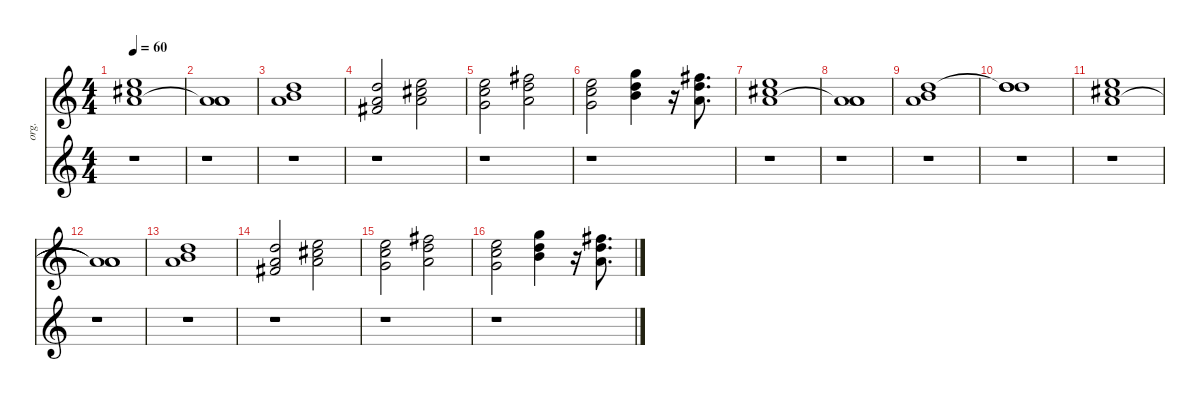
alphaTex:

\defaultSystemsLayout 4
\hideDynamics
\bracketExtendMode nobrackets
\track ("Organ" "org.") {solo instrument churchorgan}
\staff {score}
\tuning (E4 B3 G3 D3 A2 E2)
\ts (4 4)
\tempo 60
\clef g2
\ks c
(12.1 9.1{acc #} 5.1).1{dy mf} |
(5.1{t} 5.1{t acc #} 5.1{t}).1 |
(10.1 7.1 5.1).1 |
(10.1 5.1 2.1{acc #}).2 (5.1 9.1{acc #} 12.1).2 |
(12.1 8.1 3.1).2 (5.1 10.1 14.1{acc #}).2 |
\scale
0.347367 (3.1 8.1 12.1).2 (15.1 10.1 7.1).4 r.16 (5.1 10.1 14.1{acc #}).8{d} |
\scale
0.25077 (12.1 9.1{acc #} 5.1).1 |
\scale
0.133954 (5.1{t} 5.1{t acc #} 5.1{t}).1 |
\scale
0.133954 (5.1 7.1 10.1).1 |
\scale
0.133954 (10.1{t} 10.1{t} 10.1{t}).1 |
\scale
0.144309 (12.1 9.1{acc #} 5.1).1 |
\scale
0.11367 (5.1{t} 5.1{t acc #} 5.1{t}).1 |
\scale
0.11367 (5.1 7.1 10.1).1 |
\scale
0.183154 (10.1 5.1 2.1{acc #}).2 (5.1 9.1{acc #} 12.1).2 |
\scale
0.172109 (12.1 8.1 3.1).2 (5.1 10.1 14.1{acc #}).2 |
\scale
0.273087 (3.1 8.1 12.1).2 (15.1 10.1 7.1).4 r.16 (5.1 10.1 14.1{acc #}).8{d}
\staff {score}
\tuning (G2 D2 A1 E1 B0)
\clef g2
\ottava regular
\simile none
\ks c
r.1{dy mf} |
r.1 |
r.1 |
r.1 |
r.1 |
\scale
0.347367 r.1 |
\scale
0.25077 r.1 |
\scale
0.133954 r.1 |
\scale
0.133954 r.1 |
\scale
0.133954 r.1 |
\scale
0.144309 r.1 |
\scale
0.11367 r.1 |
\scale
0.11367 r.1 |
\scale
0.183154 r.1 |
\scale
0.172109 r.1 |
\scale
0.273087 r.1
